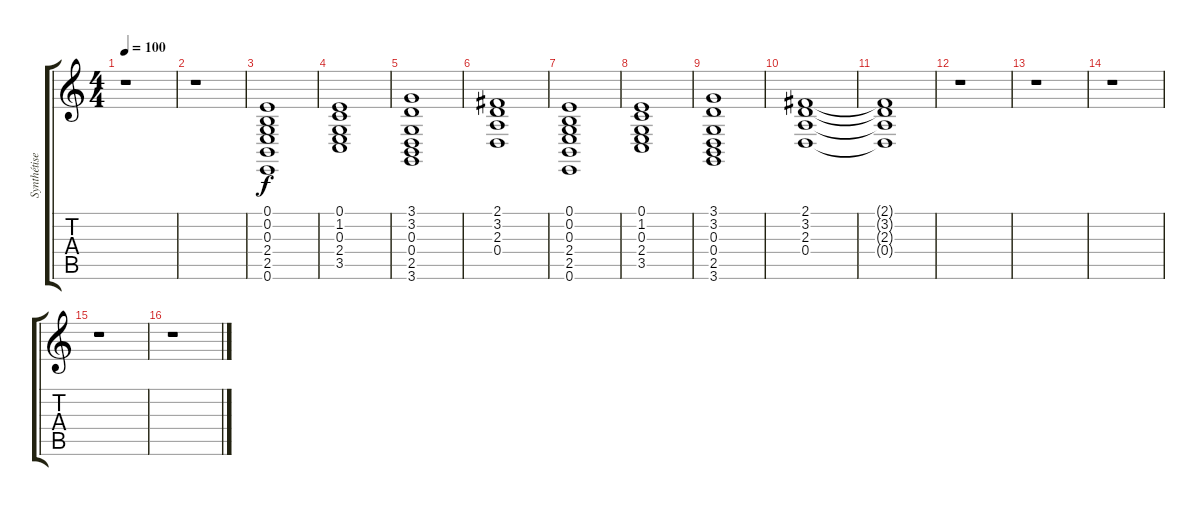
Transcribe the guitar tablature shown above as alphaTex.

\track ("Synthétiseur" "Synthétise") {instrument stringensemble1}
\staff {score tabs}
\tuning (E4 B3 G3 D3 A2 E2) {hide}
\ts (4 4)
\tempo 100
\clef g2
\ks c
r.1{dy f} |
r.1 |
(0.1 0.2 0.3 2.4 2.5 0.6).1 |
(0.1 1.2 0.3 2.4 3.5).1 |
(3.1 3.2 0.3 0.4 2.5 3.6).1 |
(2.1 3.2 2.3 0.4).1 |
(0.1 0.2 0.3 2.4 2.5 0.6).1 |
(0.1 1.2 0.3 2.4 3.5).1 |
(3.1 3.2 0.3 0.4 2.5 3.6).1 |
(2.1 3.2 2.3 0.4).1 |
(2.1{t} 3.2{t} 2.3{t} 0.4{t}).1 |
r.1 |
r.1 |
r.1 |
r.1 |
r.1
